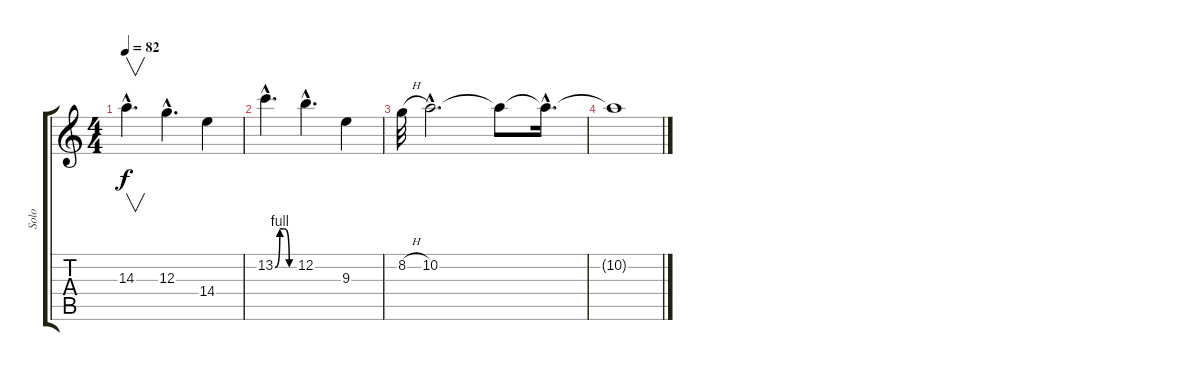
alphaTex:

\track ("Solo" "Solo") {instrument distortionguitar}
\staff {score tabs}
\tuning (E4 B3 G3 D3 A2 E2) {hide}
\ts (4 4)
\tempo 82
\clef g2
\ks c
14.3{hac}.4{v d dy f} 12.3{hac}.4{d} 14.4.4 |
13.2{be (custom 0 0 15 4 30 4 45 0 60 0) hac}.4{d} 12.2{hac}.4{d} 9.3.4 |
8.2{h}.32 10.2{hac}.2{d} 10.2{t}.8 10.2{hac t}.16{d} |
10.2{t}.1
